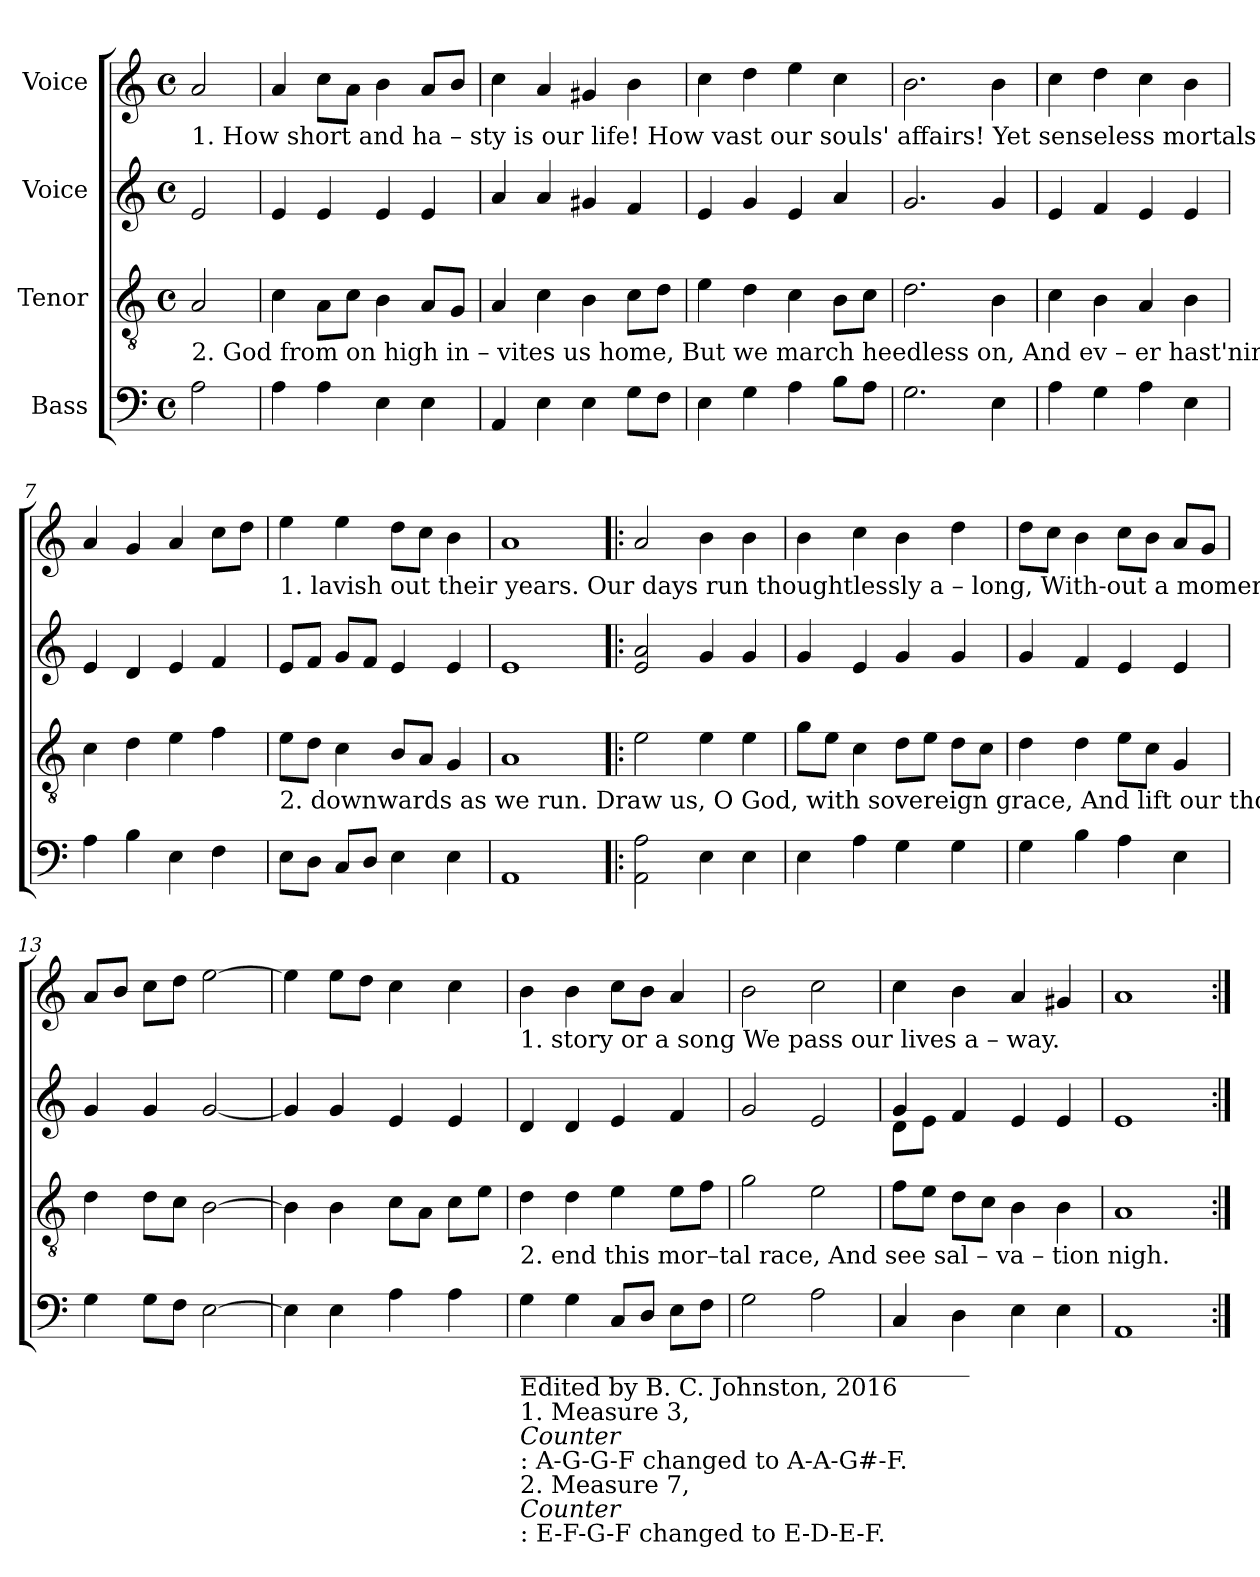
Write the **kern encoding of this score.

**kern	**kern	**kern	**kern
*part4	*part3	*part2	*part1
*staff4	*staff3	*staff2	*staff1
*I"Bass	*I"Tenor	*I"Voice	*I"Voice
*clefF4	*clefGv2	*clefG2	*clefG2
*k[]	*k[]	*k[]	*k[]
*M4/4	*M4/4	*M4/4	*M4/4
*met(c)	*met(c)	*met(c)	*met(c)
=1	=1	=1	=1
!	!	!	!LO:TX:b:t=1. How  short and  ha – sty      is     our  life!   How     vast our souls' affairs!       Yet senseless mortals vainly strive   To
!	!LO:TX:b:t=2. God   from on     high  in – vites  us   home,  But   we march heedless on,       And   ev – er hast'ning to the tomb, Stoop	!	!
2A\	2A/	2e/	2a/
=2	=2	=2	=2
4A\	4c\	4e/	4a/
4A\	8A\L	4e/	8cc\L
.	8c\J	.	8a\J
4E\	4B\	4e/	4b\
4E\	8A/L	4e/	8a/L
.	8G/J	.	8b/J
=3	=3	=3	=3
4AA/	4A/	4a/	4cc\
4E\	4c\	4a/	4a/
4E\	4B\	4g#X/	4g#X/
8G\L	8c\L	4f/	4b\
8F\J	8d\J	.	.
=4	=4	=4	=4
4E\	4e\	4e/	4cc\
4G\	4d\	4g/	4dd\
4A\	4c\	4e/	4ee\
8B\L	8B\L	4a/	4cc\
8A\J	8c\J	.	.
=5	=5	=5	=5
2.G\	2.d\	2.g/	2.b\
4E\	4B\	4g/	4b\
=6	=6	=6	=6
4A\	4c\	4e/	4cc\
4G\	4B\	4f/	4dd\
4A\	4A/	4e/	4cc\
4E\	4B\	4e/	4b\
=7	=7	=7	=7
4A\	4c\	4e/	4a/
4B\	4d\	4d/	4g/
4E\	4e\	4e/	4a/
4F\	4f\	4f/	8cc\L
.	.	.	8dd\J
!!LO:LB:g=z
=8	=8	=8	=8
!	!	!	!LO:TX:b:t=1. lavish    out  their years.   Our days run thoughtlessly a   –   long,  With-out   a        moment's stay; ____   Just  like   a
!	!LO:TX:b:t=2. downwards as we   run.       Draw us, O  God, with sovereign grace,  And lift  our     thoughts on high,     That  we    may	!	!
8E\L	8e\L	8e/L	4ee\
8D\J	8d\J	8f/J	.
8C/L	4c\	8g/L	4ee\
8D/J	.	8f/J	.
4E\	8B/L	4e/	8dd\L
.	8A/J	.	8cc\J
4E\	4G/	4e/	4b\
=9	=9	=9	=9
1AA	1A	1e	1a
=10!|:	=10!|:	=10!|:	=10!|:
2AA\ 2A\	2e\	2e/ 2a/	2a/
4E\	4e\	4g/	4b\
4E\	4e\	4g/	4b\
=11	=11	=11	=11
4E\	8g\L	4g/	4b\
.	8e\J	.	.
4A\	4c\	4e/	4cc\
4G\	8d\L	4g/	4b\
.	8e\J	.	.
4G\	8d\L	4g/	4dd\
.	8c\J	.	.
=12	=12	=12	=12
4G\	4d\	4g/	8dd\L
.	.	.	8cc\J
4B\	4d\	4f/	4b\
4A\	8e\L	4e/	8cc\L
.	8c\J	.	8b\J
4E\	4G/	4e/	8a/L
.	.	.	8g/J
=13	=13	=13	=13
4G\	4d\	4g/	8a/L
.	.	.	8b/J
8G\L	8d\L	4g/	8cc\L
8F\J	8c\J	.	8dd\J
[2E\	[2B\	[2g/	[2ee\
=14	=14	=14	=14
4E\]	4B\]	4g/]	4ee\]
4E\	4B\	4g/	8ee\L
.	.	.	8dd\J
4A\	8c\L	4e/	4cc\
.	8A\J	.	.
4A\	8c\L	4e/	4cc\
.	8e\J	.	.
!!LO:LB:g=z
=15	=15	=15	=15
!	!	!	!LO:TX:b:t=1. story    or       a        song    We      pass    our     lives   a   –  way.
!	!LO:TX:b:t=2. end this mor–tal     race,    And     see      sal – va – tion     nigh.	!	!
!LO:TX:b:t=_____________________________________	!	!	!
!LO:TX:b:t=Edited by B. C. Johnston, 2016	!	!	!
!LO:TX:b:t=1. Measure 3,	!	!	!
!LO:TX:b:i:t=Counter	!	!	!
!LO:TX:b:t=&colon; A-G-G-F changed to A-A-G#-F.	!	!	!
!LO:TX:b:t=2. Measure 7,	!	!	!
!LO:TX:b:i:t=Counter	!	!	!
!LO:TX:b:t=&colon; E-F-G-F changed to E-D-E-F.	!	!	!
4G\	4d\	4d/	4b\
4G\	4d\	4d/	4b\
8C/L	4e\	4e/	8cc\L
8D/J	.	.	8b\J
8E\L	8e\L	4f/	4a/
8F\J	8f\J	.	.
=16	=16	=16	=16
2G\	2g\	2g/	2b\
2A\	2e\	2e/	2cc\
=17	=17	=17	=17
*	*	*^	*
4C/	8f\L	4g/	8d\L	4cc\
.	8e\J	.	8e\J	.
4D\	8d\L	4f/	4ryy	4b\
.	8c\J	.	.	.
4E\	4B\	4e/	2ryy	4a/
4E\	4B\	4e/	.	4g#X/
*	*	*v	*v	*
=18	=18	=18	=18
1AA	1A	1e	1a
=:|!	=:|!	=:|!	=:|!
*-	*-	*-	*-
